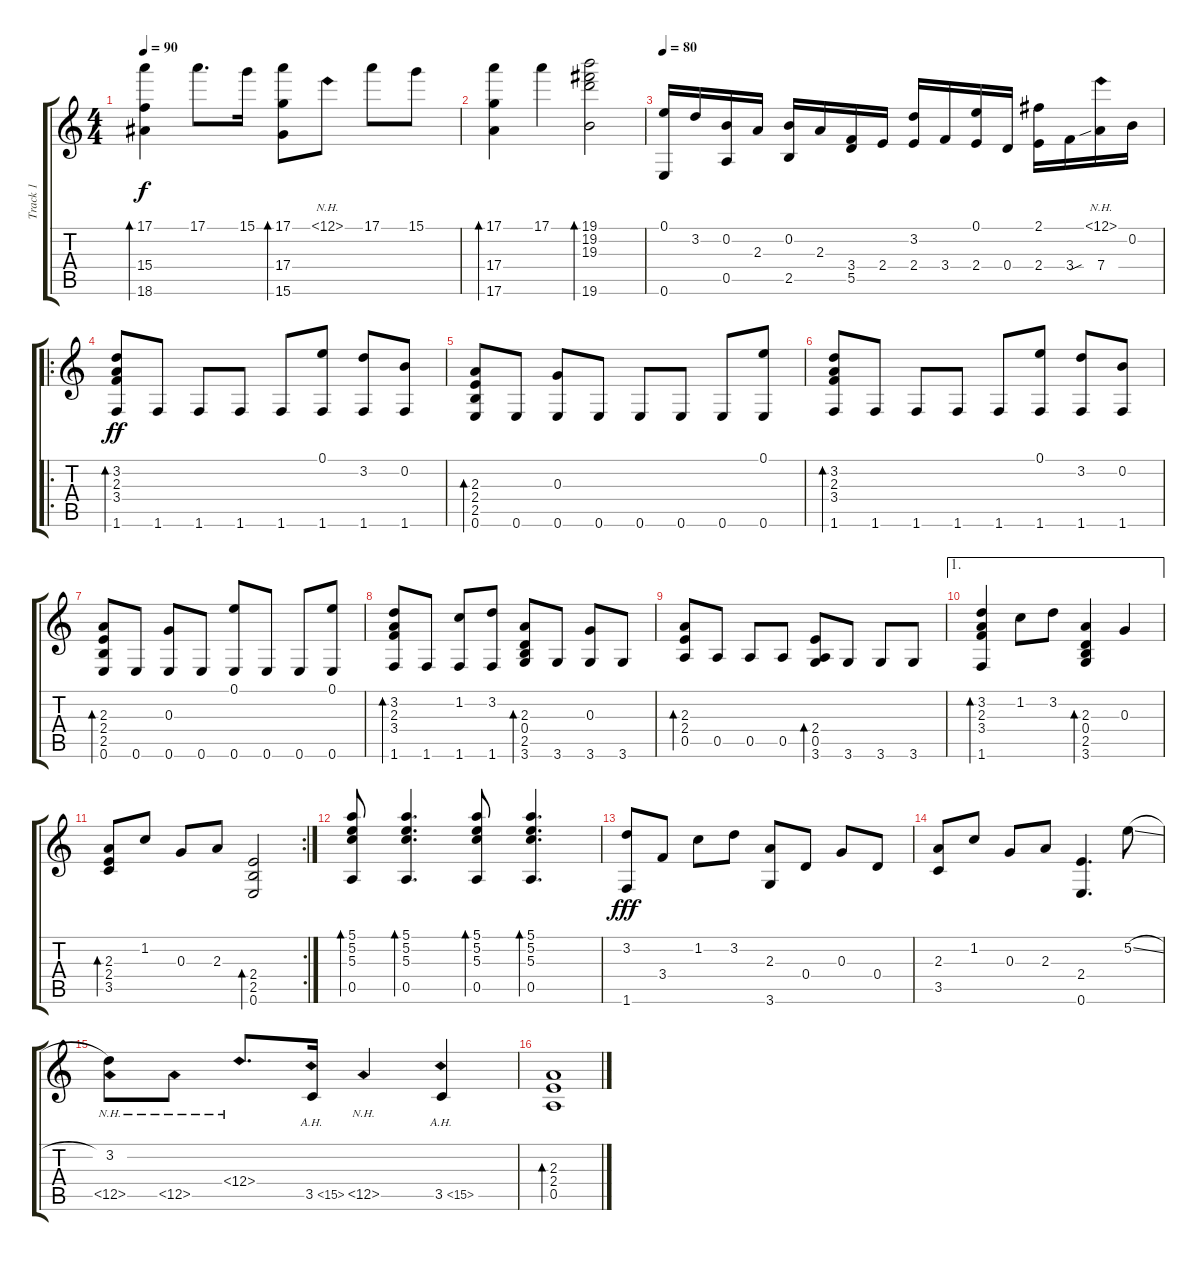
\track ("Track 1" "Track 1") {instrument acousticguitarnylon}
\staff {score tabs}
\tuning (E4 B3 G3 D3 A2 E2) {hide}
\ts (4 4)
\tempo 90
\clef g2
\ks c
(17.1 15.4 18.6).4{bd 60 dy f} 17.1.8{d} 15.1.16 (17.1 17.4 15.6).8{bd 60} 20.1{nh}.8 17.1.8 15.1.8 |
(17.1 17.4 17.6).4{bd 60} 17.1.4 (19.1 19.2 19.3 19.6).2{bd 60} |
\tempo 80
(0.1 0.6).16 3.2.16 (0.2 0.5).16 2.3.16 (0.2 2.5).16 2.3.16 (3.4 5.5).16 2.4.16 (3.2 2.4).16 3.4.16 (0.1 2.4).16 0.4.16 (2.1 2.4).16 3.4.16 (12.1{nh} 7.4{sib}).16 0.2.16 |
\ro
(3.2 2.3 3.4 1.6).8{bd 60 dy ff} 1.6.8 1.6.8 1.6.8 1.6.8 (0.1 1.6).8 (3.2 1.6).8 (0.2 1.6).8 |
(2.3 2.4 2.5 0.6).8{bd 60} 0.6.8 (0.3 0.6).8 0.6.8 0.6.8 0.6.8 0.6.8 (0.1 0.6).8 |
(3.2 2.3 3.4 1.6).8{bd 60} 1.6.8 1.6.8 1.6.8 1.6.8 (0.1 1.6).8 (3.2 1.6).8 (0.2 1.6).8 |
(2.3 2.4 2.5 0.6).8{bd 60} 0.6.8 (0.3 0.6).8 0.6.8 (0.1 0.6).8 0.6.8 0.6.8 (0.1 0.6).8 |
(3.2 2.3 3.4 1.6).8{bd 60} 1.6.8 (1.2 1.6).8 (3.2 1.6).8 (2.3 0.4 2.5 3.6).8{bd 60} 3.6.8 (0.3 3.6).8 3.6.8 |
(2.3 2.4 0.5).8{bd 60} 0.5.8 0.5.8 0.5.8 (2.4 0.5 3.6).8{bd 60} 3.6.8 3.6.8 3.6.8 |
\ae 1
(3.2 2.3 3.4 1.6).4{bd 60} 1.2.8 3.2.8 (2.3 0.4 2.5 3.6).4{bd 60} 0.3.4 |
\rc 2
(2.3 2.4 3.5).8{bd 60} 1.2.8 0.3.8 2.3.8 (2.4 2.5 0.6).2{bd 60} |
(5.1 5.2 5.3 0.5).8{bd 60} (5.1 5.2 5.3 0.5).4{d bd 60} (5.1 5.2 5.3 0.5).8{bd 60} (5.1 5.2 5.3 0.5).4{d bd 60} |
(3.2 1.6).8{dy fff} 3.4.8 1.2.8 3.2.8 (2.3 3.6).8 0.4.8 0.3.8 0.4.8 |
(2.3 3.5).8 1.2.8 0.3.8 2.3.8 (2.4 0.6).4{d} 5.2{sl}.8 |
(3.2 12.5{nh}).8 12.5{nh}.8 12.4{nh}.8{d} 3.5{ah 12}.16 12.5{nh}.4 3.5{ah 12}.4 |
(2.3 2.4 0.5).1{bd 60}
